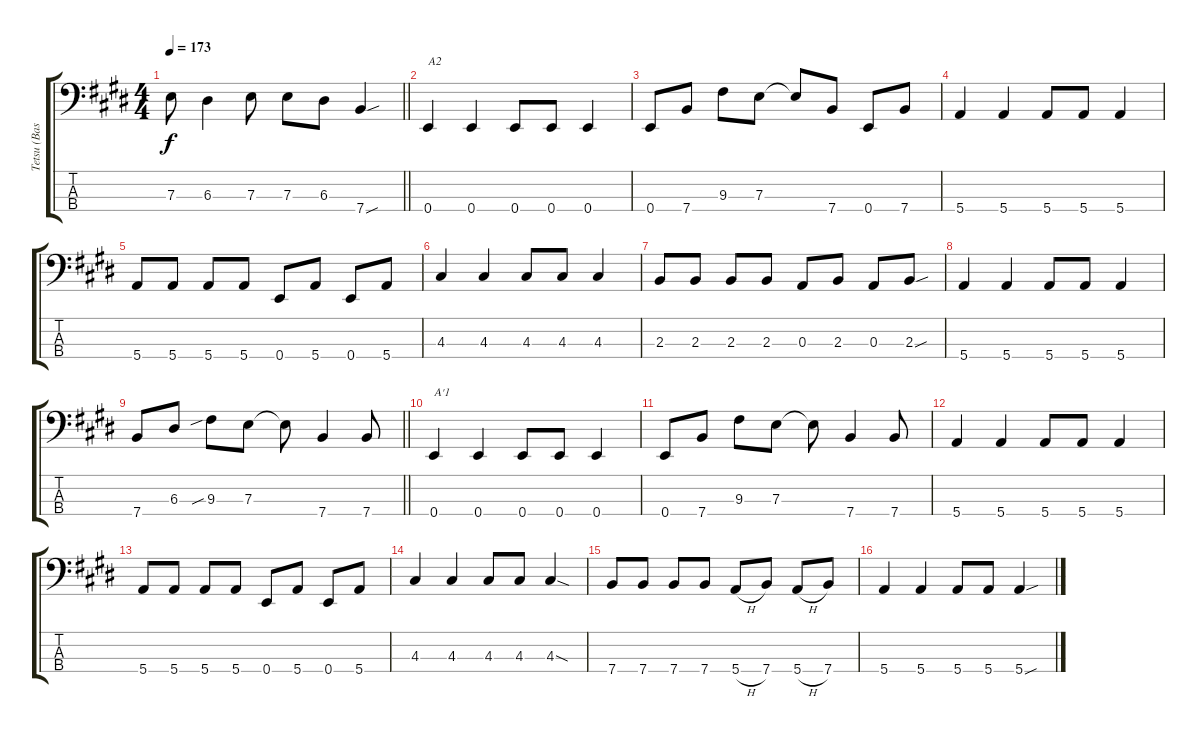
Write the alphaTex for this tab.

\track ("Tetsu (Bass)" "Tetsu (Bas") {instrument electricbasspick}
\staff {score tabs}
\tuning (G2 D2 A1 E1) {hide}
\ts (4 4)
\tempo 173
\clef f4
\barLineRight lightlight
\ks e
7.3{t}.8{dy f} 6.3.4 7.3.8 7.3.8 6.3.8 7.4{sou}.4 |
0.4.4{txt "A2"} 0.4.4 0.4.8 0.4.8 0.4.4 |
0.4.8 7.4.8 9.3.8 7.3.8 7.3{t}.8 7.4.8 0.4.8 7.4.8 |
5.4.4 5.4.4 5.4.8 5.4.8 5.4.4 |
5.4.8 5.4.8 5.4.8 5.4.8 0.4.8 5.4.8 0.4.8 5.4.8 |
4.3.4 4.3.4 4.3.8 4.3.8 4.3.4 |
2.3.8 2.3.8 2.3.8 2.3.8 0.3.8 2.3.8 0.3.8 2.3{sou}.8 |
5.4.4 5.4.4 5.4.8 5.4.8 5.4.4 |
\barLineRight lightlight
7.4.8 6.3.8 9.3{sib}.8 7.3.8 7.3{t}.8 7.4.4 7.4.8 |
0.4.4{txt "A'1"} 0.4.4 0.4.8 0.4.8 0.4.4 |
0.4.8 7.4.8 9.3.8 7.3.8 7.3{t}.8 7.4.4 7.4.8 |
5.4.4 5.4.4 5.4.8 5.4.8 5.4.4 |
5.4.8 5.4.8 5.4.8 5.4.8 0.4.8 5.4.8 0.4.8 5.4.8 |
4.3.4 4.3.4 4.3.8 4.3.8 4.3{sod}.4 |
7.4.8 7.4.8 7.4.8 7.4.8 5.4{h}.8 7.4.8 5.4{h}.8 7.4.8 |
5.4.4 5.4.4 5.4.8 5.4.8 5.4{sou}.4
